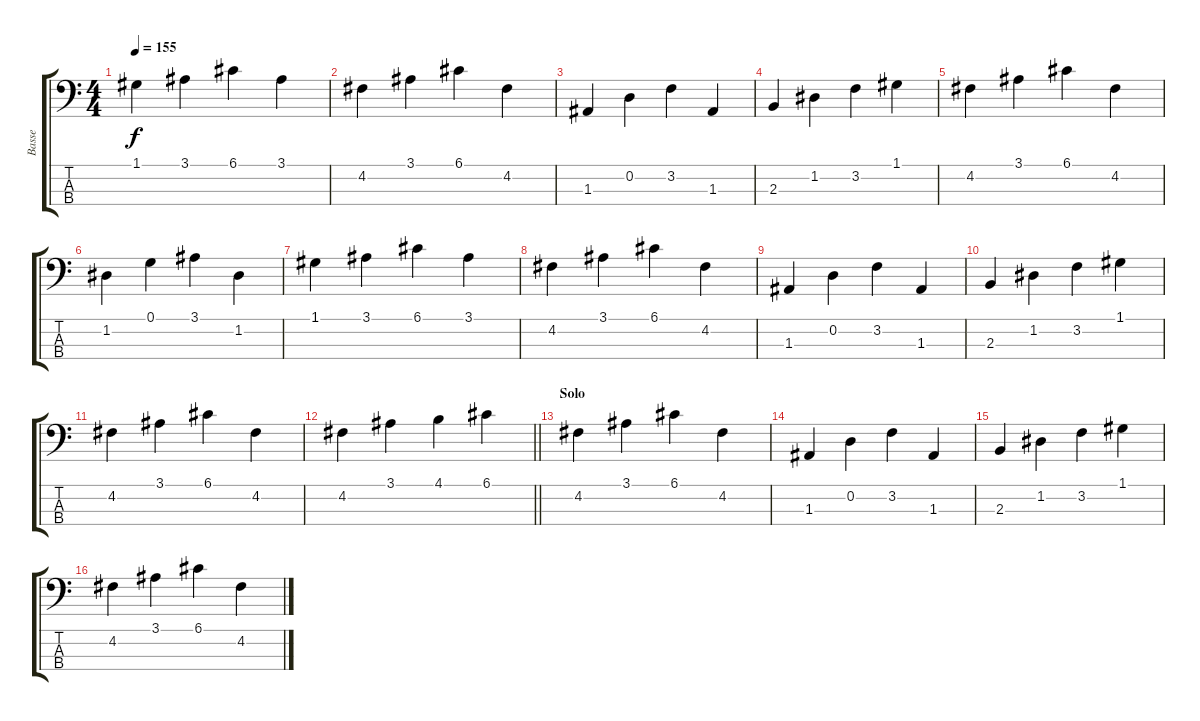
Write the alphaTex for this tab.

\track ("Basse" "Basse") {instrument electricbassfinger}
\staff {score tabs}
\tuning (G2 D2 A1 E1) {hide}
\ts (4 4)
\tempo 155
\clef f4
\ks c
1.1.4{dy f} 3.1.4 6.1.4 3.1.4 |
4.2.4 3.1.4 6.1.4 4.2.4 |
1.3.4 0.2.4 3.2.4 1.3.4 |
2.3.4 1.2.4 3.2.4 1.1.4 |
4.2.4 3.1.4 6.1.4 4.2.4 |
1.2.4 0.1.4 3.1.4 1.2.4 |
1.1.4 3.1.4 6.1.4 3.1.4 |
4.2.4 3.1.4 6.1.4 4.2.4 |
1.3.4 0.2.4 3.2.4 1.3.4 |
2.3.4 1.2.4 3.2.4 1.1.4 |
4.2.4 3.1.4 6.1.4 4.2.4 |
\barLineRight lightlight
4.2.4 3.1.4 4.1.4 6.1.4 |
\section ("" "Solo")
4.2.4 3.1.4 6.1.4 4.2.4 |
1.3.4 0.2.4 3.2.4 1.3.4 |
2.3.4 1.2.4 3.2.4 1.1.4 |
4.2.4 3.1.4 6.1.4 4.2.4
